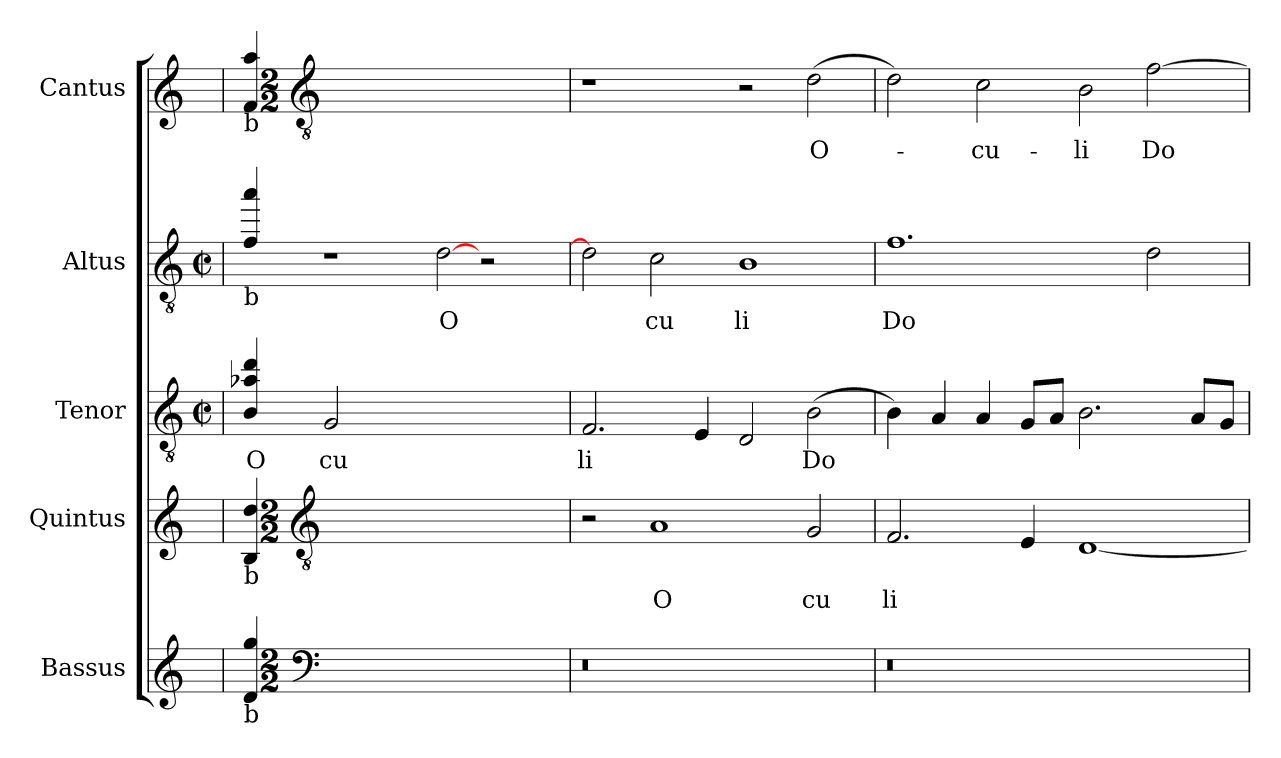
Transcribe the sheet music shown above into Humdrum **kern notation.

**kern	**kern	**text	**kern	**text	**kern	**text	**kern	**text
*part5	*part4	*part4	*part3	*part3	*part2	*part2	*part1	*part1
*staff5	*staff4	*staff4	*staff3	*staff3	*staff2	*staff2	*staff1	*staff1
*I"Bassus	*I"Quintus	*	*I"Tenor	*	*I"Altus	*	*I"Cantus	*
!!LO:PB:g=z
*stria5	*stria5	*	*stria5	*	*stria5	*	*stria5	*
*	*	*	*clefGv2	*	*clefGv2	*	*	*
*	*	*	*M2/2	*	*M2/2	*	*	*
*	*	*	*met(c|)	*	*met(c|)	*	*	*
=1	=1	=1!	=1	=1!	=1	=1!	=1!	=1!
!	!	!	!	!	!	!	!LO:TX:b:t=b	!
!	!	!	!	!	!LO:TX:b:t=b	!	!	!
!	!LO:TX:b:t=b	!	!	!	!	!	!	!
!LO:TX:b:t=b	!	!	!	!	!	!	!	!
!	!	!	!	!LO:LY:b:cj	!	!	!	!
4gg/ 4d/	4dd/ 4B/	.	4dd/ 4B/ 4a-X	O	4aa/ 4f/	.	4aa/ 4f/	.
*clefF4	*clefGv2	*	*	*	*	*	*clefGv2	*
*M2/2	*M2/2	*	*	*	*	*	*M2/2	*
*met(c|)	*met(c|)	*	*	*	*	*	*met(c|)	*
!	!	!	!LO:N:vis=2	!LO:LY:b:cj	!LO:N:vis=1	!	!	!
1.ryy	1.ryy	.	4G/	cu	2.r	.	1.ryy	.
.	.	.	1ryy	.	.	.	.	.
!	!	!	!	!	!LO:N:vis=2	!LO:LY:b:cj	!	!
.	.	.	.	.	[>4d\	O	.	.
.	.	.	.	.	2r	.	.	.
.	.	.	4ryy	.	.	.	.	.
=2	=2	=2	=2	=2	=2	=2	=2	=2
!	!	!	!	!LO:LY:b:cj	!	!	!	!
0r	2r	.	2.F/	li	2d\]	.	1r	.
!	!	!LO:LY:b:cj	!	!	!	!LO:LY:b:cj	!	!
.	1A	O	.	.	2c\	cu	.	.
.	.	.	4E/	.	.	.	.	.
!	!	!	!	!	!	!LO:LY:b:cj	!	!
.	.	.	2D/	.	1B	li	2r	.
!	!	!LO:LY:b:cj	!	!LO:LY:b	!	!	!	!LO:LY:b:cj
.	2G/	cu	(>2B\	Do	.	.	(>2d\	O-
=3	=3	=3	=3	=3	=3	=3	=3	=3
!	!	!LO:LY:b:cj	!	!	!	!LO:LY:b:cj	!	!
0r	2.F/	li	4B\)	.	1.f	Do	2d\)	.
.	.	.	4A/	.	.	.	.	.
!	!	!	!	!	!	!	!	!LO:LY:b:cj
.	.	.	4A/	.	.	.	2c\	-cu-
.	4E/	.	8G/L	.	.	.	.	.
.	.	.	8A/J	.	.	.	.	.
!	!	!	!	!	!	!	!	!LO:LY:b:cj
.	[<1D	.	2.B\	.	.	.	2B\	-li
!	!	!	!	!	!	!	!	!LO:LY:b
.	.	.	.	.	[>2d\	.	[>2f\	Do-
.	.	.	8A/L	.	.	.	.	.
.	.	.	8G/J	.	.	.	.	.
=	=	=	=	=	=	=	=	=
*-	*-	*-	*-	*-	*-	*-	*-	*-
